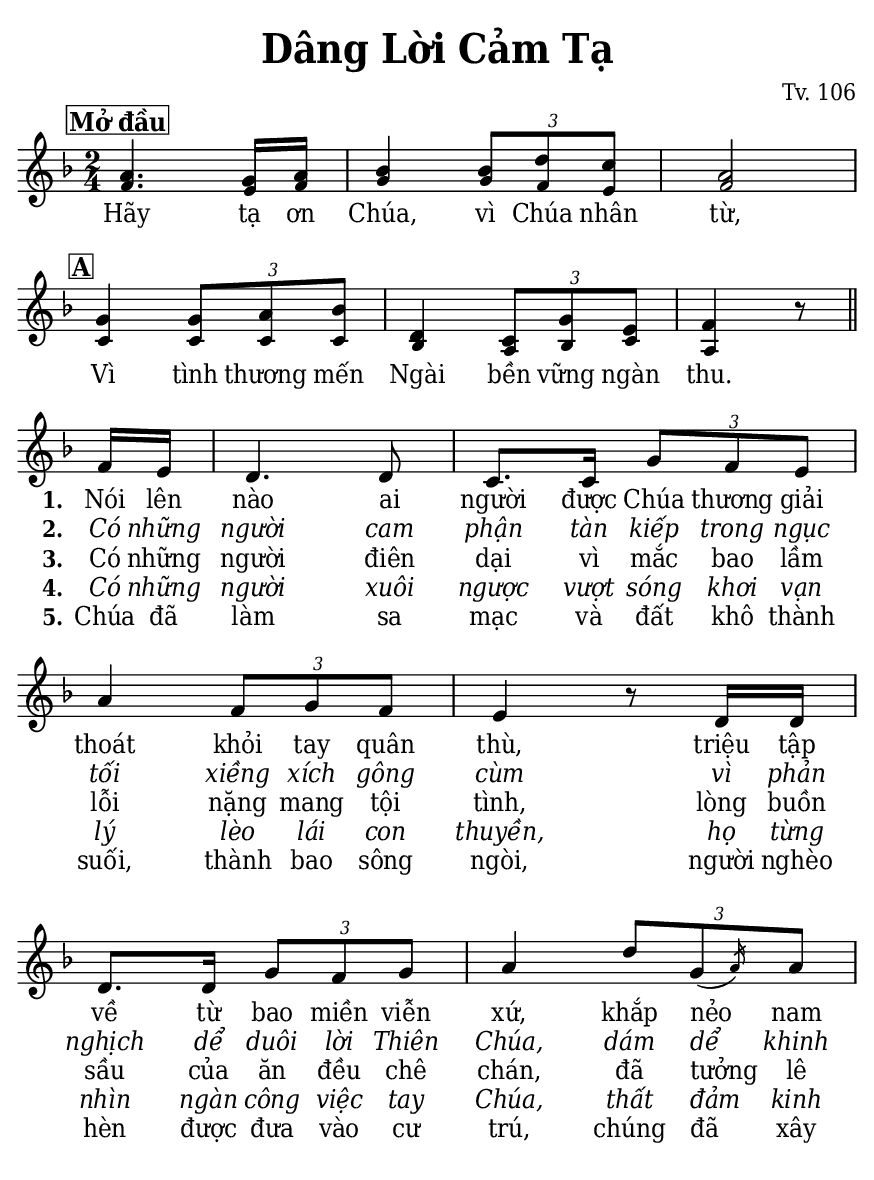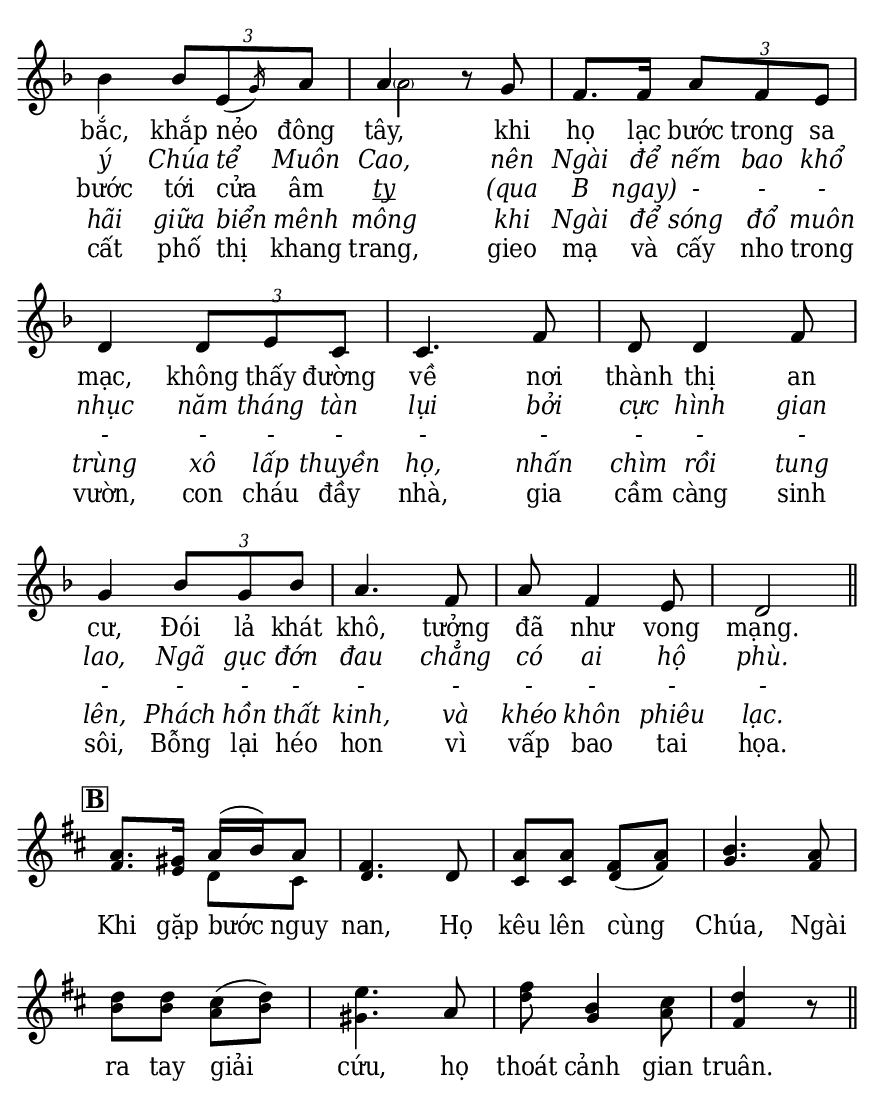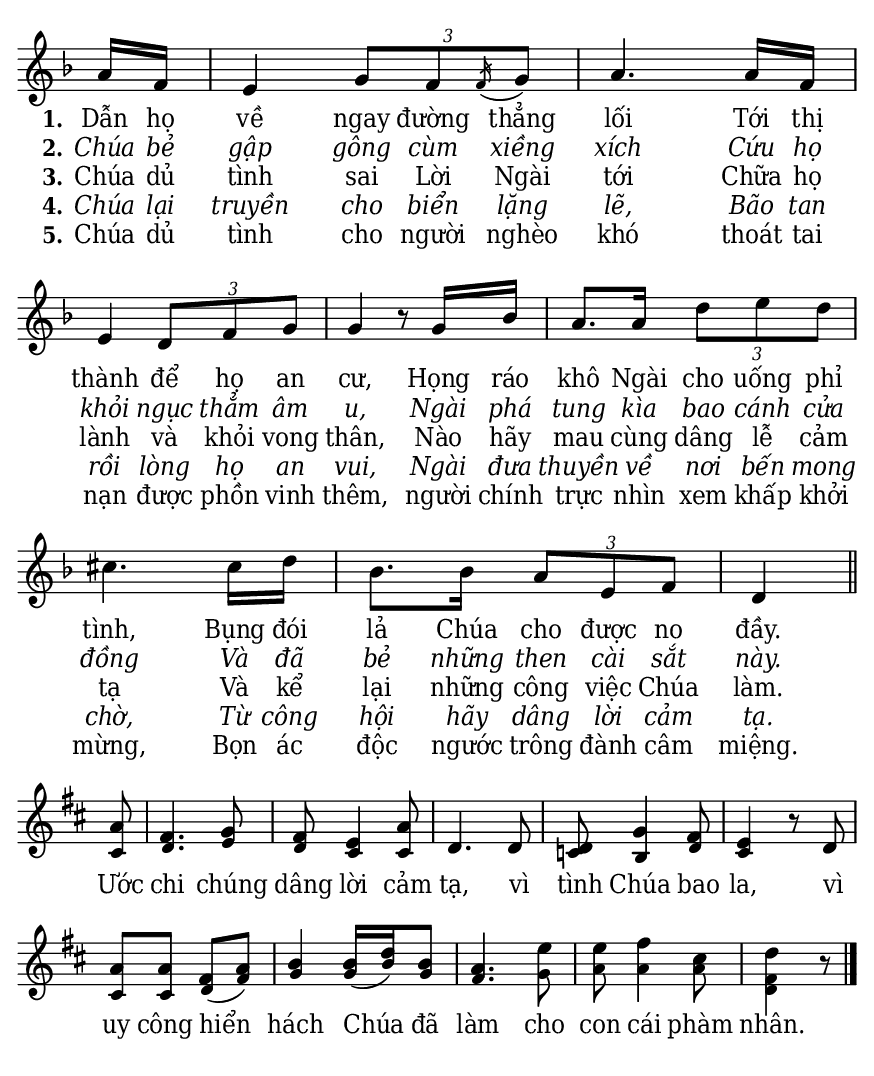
% Cài đặt chung\
\version "2.22.1"
\include "english.ly"

\header {
  title = \markup { \fontsize #1 "Dâng Lời Cảm Tạ" }
  composer = "Tv. 106"
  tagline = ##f
}

% Nhạc phiên khúc
nhacPhienKhucSop = \relative c'' {
  <> \tweak extra-offset #'(-5 . 0)
  ^\markup { \fontsize #1 \box \bold "Mở đầu" }
  a4. g16 a |
  bf4 \tuplet 3/2 { bf8 d c } |
  a2 |
  
  <> \tweak extra-offset #'(-2.5 . 0)
  ^\markup { \fontsize #1 \box \bold "A" }
  g4 \tuplet 3/2 { g8 a bf } |
  d,4 \tuplet 3/2 { c8 g' e } |
  f4 r8 \bar "||" \break
  
  f16 e |
  d4. d8 |
  c8. c16 \tuplet 3/2 { g'8 f e } |
  a4 \tuplet 3/2 { f8 g f } |
  e4 r8 d16 d |
  d8. d16 \tuplet 3/2 { g8 f g } |
  a4 \tuplet 3/2 { d8
    \afterGrace g,8 ({
      \override Flag.stroke-style = #"grace"
      a16)}
    \revert Flag.stroke-style
    a8 }
  bf4 \tuplet 3/2 { bf8
    \afterGrace e,8 ({
      \override Flag.stroke-style = #"grace"
      g16)}
    \revert Flag.stroke-style
    a8
  }
  <<
    {
      \voiceOne
      a4
      \tweak extra-offset #'(1 . -2) r8
      g
    }
    \new Voice = "splitpart" {
      \voiceTwo
      \once \override NoteColumn.force-hshift = #1.2
      \tweak font-size #-2
      \parenthesize
      a2
    }
  >>
  \oneVoice
  f8. f16 \tuplet 3/2 { a8 f e } |
  d4 \tuplet 3/2 { d8 e c } |
  c4. f8 |
  d d4 f8 |
  g4 \tuplet 3/2 { bf8 g bf } |
  a4. f8 |
  a f4 e8 |
  d2 \bar "||" \break
  
  \set Staff.explicitKeySignatureVisibility = #end-of-line-invisible
  \set Staff.printKeyCancellation = ##f
  \key d \major
  <> \tweak extra-offset #'(-2.5 . 0)
  ^\markup { \fontsize #1 \box \bold "B" }
  a'8. gs16 a (b) a8 |
  fs4. d8 |
  a' a fs (a) |
  b4. a8 |
  d d cs (d) |
  e4. a,8 |
  fs' b,4 cs8 |
  \partial 4. d4 r8 \bar "||" \break
  
  \key f \major
  \partial 8 a16 f |
  e4 \tuplet 3/2 { g8 f \slashedGrace { f16 ( } g8) } |
  a4. a16 f |
  e4 \tuplet 3/2 { d8 f g } |
  g4 r8 g16 bf |
  a8. a16 \tuplet 3/2 { d8 e d } |
  cs4. cs16 d |
  bf8. bf16 \tuplet 3/2 { a8 e f } |
  \partial 4 d4 \bar "||" \break
  
  \key d \major
  \partial 8 a'8 |
  fs4. g8 |
  fs e4 a8 |
  d,4. d8 |
  d g4 fs8 |
  e4 r8 d |
  a' a fs (a) |
  b4 b16 (d) b8 |
  a4. e'8 |
  e fs4 cs8 |
  \stemDown d4 r8 \bar "|."
}

nhacPhienKhucAlto = \relative c' {
  f4. e16 f |
  g4 \tuplet 3/2 { g8 f e } |
  f2 |
  c4 \tuplet 3/2 { c8 c c } |
  bf4 \tuplet 3/2 { a8 bf c } |
  a4 r8
  
  r |
  R2*16
  
  \set Staff.explicitKeySignatureVisibility = #end-of-line-invisible
  \set Staff.printKeyCancellation = ##f
  \key d \major
  fs'8. e16 d8 [cs] |
  d4. d8 |
  cs cs d (fs) |
  g4. fs8 |
  b b a (b) |
  gs4. a8 |
  d g,4 a8 |
  fs4 r8
  
  r |
  R2*7
  r4
  
  \key d \major
  cs8 |
  d4. e8 |
  d cs4 cs8 |
  d4. d8 |
  c! b4 d8 |
  cs4 r8 d |
  cs cs d (fs) |
  g4 g16 (b) g8 |
  fs4. g8 |
  a a4 a8 |
  <fs d>4 r8
}

% Lời phiên khúc
loiPhienKhucSop = \lyrics {
  %\set stanza = "Mở đầu:"
  Hãy tạ ơn Chúa, vì Chúa nhân từ,
  Vì tình thương mến Ngài bền vững ngàn thu.
  <<
    {
      \set stanza = "1."
      Nói lên nào ai người được Chúa thương
      giải thoát khỏi tay quân thù,
      triệu tập về từ bao miền viễn xứ,
      khắp nẻo nam bắc, khắp nẻo đông tây,
      khi họ lạc bước trong sa mạc,
      không thấy đường về nơi thành thị an cư,
      Đói lả khát khô, tưởng đã như vong mạng.
    }
    \new Lyrics {
	    \set associatedVoice = "beSop"
	    \set stanza = "2."
      \override Lyrics.LyricText.font-shape = #'italic
	    Có những người cam phận tàn kiếp trong ngục tối
	    xiềng xích gông cùm vì phản nghịch dể duôi lời Thiên Chúa,
	    dám dể khinh ý Chúa tể Muôn Cao,
	    nên Ngài để nếm bao khổ nhục năm tháng tàn lụi
	    bởi cực hình gian lao,
	    Ngã gục đớn đau chẳng có ai hộ phù.
    }
    \new Lyrics {
	    \set associatedVoice = "beSop"
	    \set stanza = "3."
	    Có những người điên dại vì mắc bao lầm lỗi nặng mang tội tình,
	    lòng buồn sầu của ăn đều chê chán,
	    đã tưởng lê bước tới cửa âm
	    \markup { \italic \underline "ty" }
	    \override Lyrics.LyricText.font-shape = #'italic
	    (qua B ngay)
	    \repeat unfold 22 { - }
    }
    \new Lyrics {
	    \set associatedVoice = "beSop"
	    \set stanza = "4."
      \override Lyrics.LyricText.font-shape = #'italic
	    Có những người xuôi ngược vượt sóng khơi vạn lý
	    lèo lái con thuyền,
	    họ từng nhìn ngàn công việc tay Chúa,
	    thất đảm kinh hãi giữa biển mênh mông
	    khi Ngài để sóng đổ muôn trùng xô lấp thuyền họ,
	    nhấn chìm rồi tung lên,
	    Phách hồn thất kinh, và khéo khôn phiêu lạc.
    }
    \new Lyrics {
	    \set associatedVoice = "beSop"
	    \set stanza = "5."
	    Chúa đã làm sa mạc và đất khô thành suối,
	    thành bao sông ngòi, người nghèo hèn được đưa vào cư trú,
	    chúng đã xây cất phố thị khang trang,
	    gieo mạ và cấy nho trong vườn, con cháu đầy nhà,
	    gia cầm càng sinh sôi,
	    Bỗng lại héo hon vì vấp bao tai họa.
    }
  >>
  
  Khi gặp bước nguy nan,
  Họ kêu lên cùng Chúa,
  Ngài ra tay giải cứu,
  họ thoát cảnh gian truân.
  <<
    {
      \set stanza = "1."
      Dẫn họ về ngay đường thẳng lối
      Tới thị thành để họ an cư,
      Họng ráo khô Ngài cho uống phỉ tình,
      Bụng đói lả Chúa cho được no đầy.
    }
    \new Lyrics {
	    \set associatedVoice = "beSop"
	    \set stanza = "2."
      \override Lyrics.LyricText.font-shape = #'italic
	    Chúa bẻ gập gông cùm xiềng xích
	    Cứu họ khỏi ngục thẳm âm u,
	    Ngài phá tung kìa bao cánh cửa đồng
	    Và đã bẻ những then cài sắt này.
    }
    \new Lyrics {
	    \set associatedVoice = "beSop"
	    \set stanza = "3."
	    Chúa dủ tình sai Lời Ngài tới
	    Chữa họ lành và khỏi vong thân,
	    Nào hãy mau cùng dâng lễ cảm tạ
	    Và kể lại những công việc Chúa làm.
    }
    \new Lyrics {
	    \set associatedVoice = "beSop"
	    \set stanza = "4."
      \override Lyrics.LyricText.font-shape = #'italic
	    Chúa lại truyền cho biển lặng lẽ,
	    Bão tan rồi lòng họ an vui,
	    Ngài đưa thuyền về nơi bến mong chờ,
	    Từ công hội hãy dâng lời cảm tạ.
    }
    \new Lyrics {
	    \set associatedVoice = "beSop"
	    \set stanza = "5."
	    Chúa dủ tình cho người nghèo khó thoát tai nạn
	    được phồn vinh thêm,
	    người chính trực nhìn xem khấp khởi mừng,
	    Bọn ác độc ngước trông đành câm miệng.
    }
  >>
  
  Ước chi chúng dâng lời cảm tạ,
  vì tình Chúa bao la,
  vì uy công hiển hách Chúa đã làm cho con cái phàm nhân.
}

% Dàn trang
\paper {
  #(set-paper-size "a5")
  top-margin = 3\mm
  bottom-margin = 3\mm
  left-margin = 3\mm
  right-margin = 3\mm
  indent = #0
  #(define fonts
	 (make-pango-font-tree "Deja Vu Serif Condensed"
	 		       "Deja Vu Serif Condensed"
			       "Deja Vu Serif Condensed"
			       (/ 20 20)))
  print-page-number = ##f
  system-system-spacing = #'((basic-distance . 0.1) (padding . 3))
  ragged-bottom = ##t
}

TongNhip = {
  \key f \major \time 2/4
  \set Timing.beamExceptions = #'()
  \set Timing.baseMoment = #(ly:make-moment 1/4)
}

% Đổi kích thước nốt cho bè phụ
notBePhu =
#(define-music-function (font-size music) (number? ly:music?)
   (for-some-music
     (lambda (m)
       (if (music-is-of-type? m 'rhythmic-event)
           (begin
             (set! (ly:music-property m 'tweaks)
                   (cons `(font-size . ,font-size)
                         (ly:music-property m 'tweaks)))
             #t)
           #f))
     music)
   music)

\score {
  \new ChoirStaff <<
    \new Staff \with {
        \consists "Merge_rests_engraver"
        printPartCombineTexts = ##f
      }
      <<
      \new Voice \TongNhip \partCombine 
        \nhacPhienKhucSop
        \notBePhu -1 { \nhacPhienKhucAlto }
      \new NullVoice = beSop \nhacPhienKhucSop
      \new Lyrics \lyricsto beSop \loiPhienKhucSop
      >>
  >>
  \layout {
    \override Lyrics.LyricSpace.minimum-distance = #0.6
    \override Score.BarNumber.break-visibility = ##(#f #f #f)
    \override Score.SpacingSpanner.uniform-stretching = ##t
  } 
}
